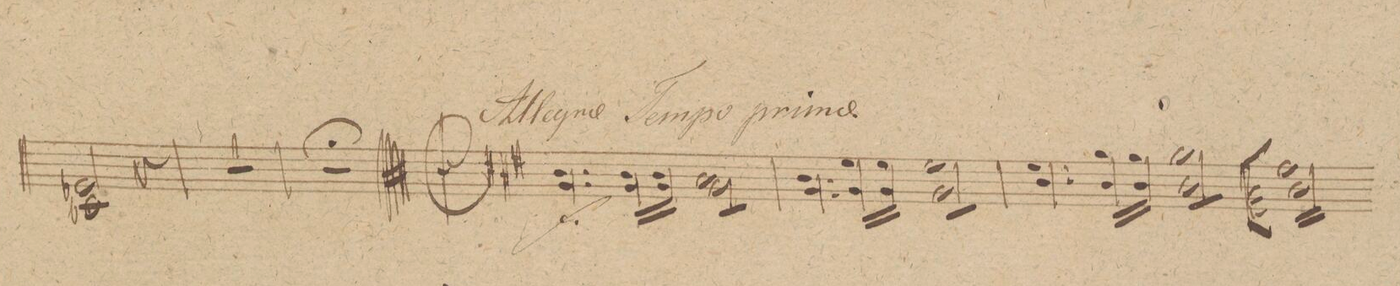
**kern	**dynam
*I"Violino IIdo	*
*clefG2	*
*k[]	*
*met(c|)	*
*M3/4	*
2e-X 2c-X/	.
4r	.
=103	=103
2.r	.
=104	=104
2.r;	.
=105||	=105||
*k[f#c#g#]	*
*M2/2	*
*met(c|)	*
*mmet(c|)	*
4.b 4.g#\	f
16bLL 16g#\	.
16bJJ 16g#\	.
*tremolo	*
8b 8g#\L	.
8b 8g#\	.
8b 8g#\	.
8b 8g#\J	.
*Xtremolo	*
=106	=106
4.b 4.g#\	.
16eeLL 16g#\	.
16eeJJ 16g#\	.
*tremolo	*
8ee 8g#\L	.
8ee 8g#\	.
8ee 8g#\	.
8ee 8g#\J	.
*Xtremolo	*
=107	=107
4.ee 4.b\	.
16gg#LL 16b\	.
16gg#JJ 16b\	.
*tremolo	*
8gg# 8b\L	.
8gg# 8b\	.
8gg# 8b\	.
8gg# 8b\J	.
*Xtremolo	*
=108	=108
1ryy	.
=109	=109
16ff# 16b\LL	.
16ff# 16b\	.
16ff# 16b\	.
16ff# 16b\	.
16ff# 16b\	.
16ff# 16b\	.
16ff# 16b\	.
16ff# 16b\JJ	.
*-	*-
